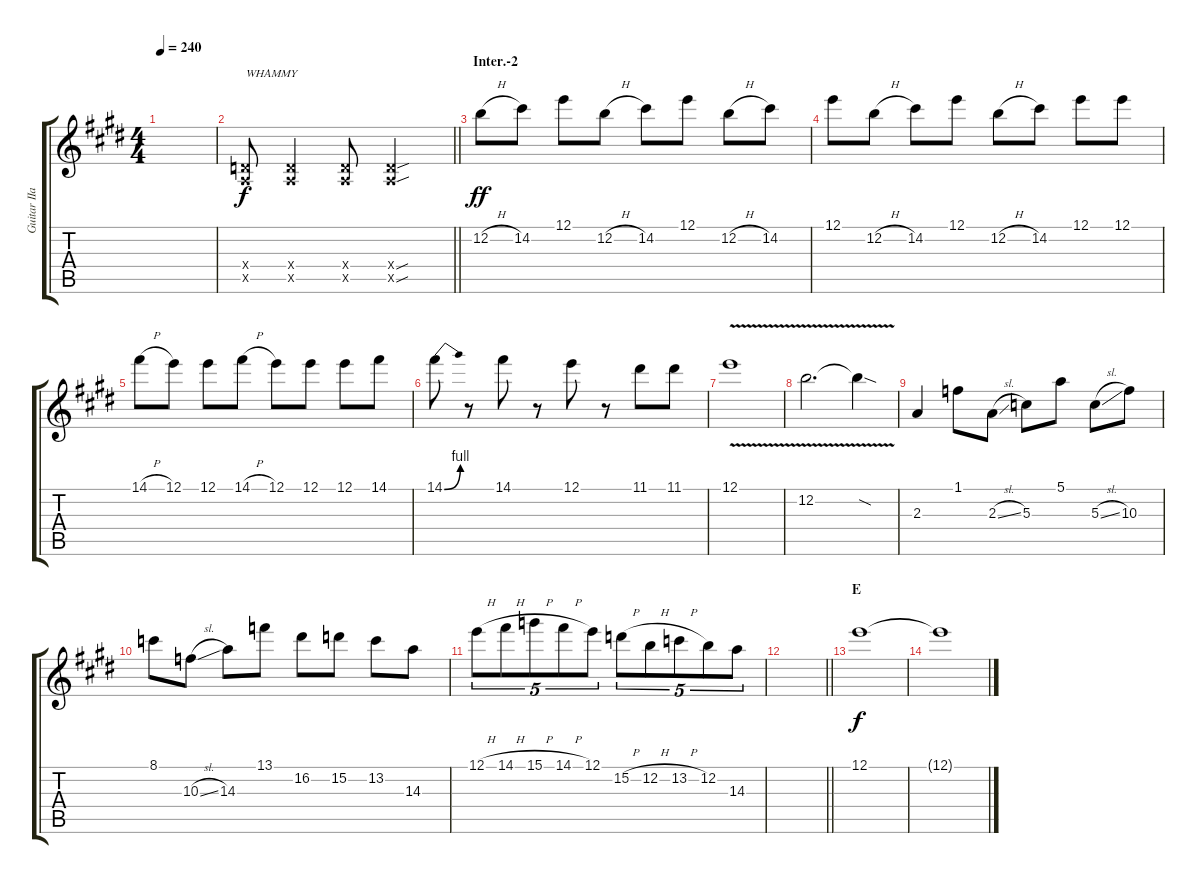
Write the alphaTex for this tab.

\track ("Guitar IIa (Nakano Azusa)" "Guitar IIa") {instrument distortionguitar}
\staff {score tabs}
\tuning (E4 B3 G3 D3 A2 E2) {hide}
\ts (4 4)
\tempo 240
\clef g2
\ks e
|
\barLineRight lightlight
(0.4{x} 0.5{x}).8{txt "WHAMMY"} (0.4{x} 0.5{x}).4 (0.4{x} 0.5{x}).8 (0.4{sou x} 0.5{sou x}).2 |
\section ("" "Inter.-2")
12.2{h}.8{dy ff} 14.2.8 12.1.8 12.2{h}.8 14.2.8 12.1.8 12.2{h}.8 14.2.8 |
12.1.8 12.2{h}.8 14.2.8 12.1.8 12.2{h}.8 14.2.8 12.1.8 12.1.8 |
14.1{h}.8 12.1.8 12.1.8 14.1{h}.8 12.1.8 12.1.8 12.1.8 14.1.8 |
14.1{be (bend 0 0 60 4)}.8 r.8 14.1.8 r.8 12.1.8 r.8 11.1.8 11.1.8 |
12.1{v}.1 |
12.2{v}.2{d} 12.2{sod t}.4 |
2.3.4 1.1.8 2.3{sl}.8 5.3.8 5.1.8 5.3{sl}.8 10.3.8 |
8.1.8 10.3{sl}.8 14.3.8 13.1.8 16.2.8 15.2.8 13.2.8 14.3.8 |
12.1{h}.8{tu (5 4)} 14.1{h}.8{tu (5 4)} 15.1{h}.8{tu (5 4)} 14.1{h}.8{tu (5 4)} 12.1.8{tu (5 4)} 15.2{h}.8{tu (5 4)} 12.2{h}.8{tu (5 4)} 13.2{h}.8{tu (5 4)} 12.2.8{tu (5 4)} 14.3.8{tu (5 4)} |
\barLineRight lightlight
|
\section ("" "E")
12.1.1{dy f} |
12.1{t}.1
